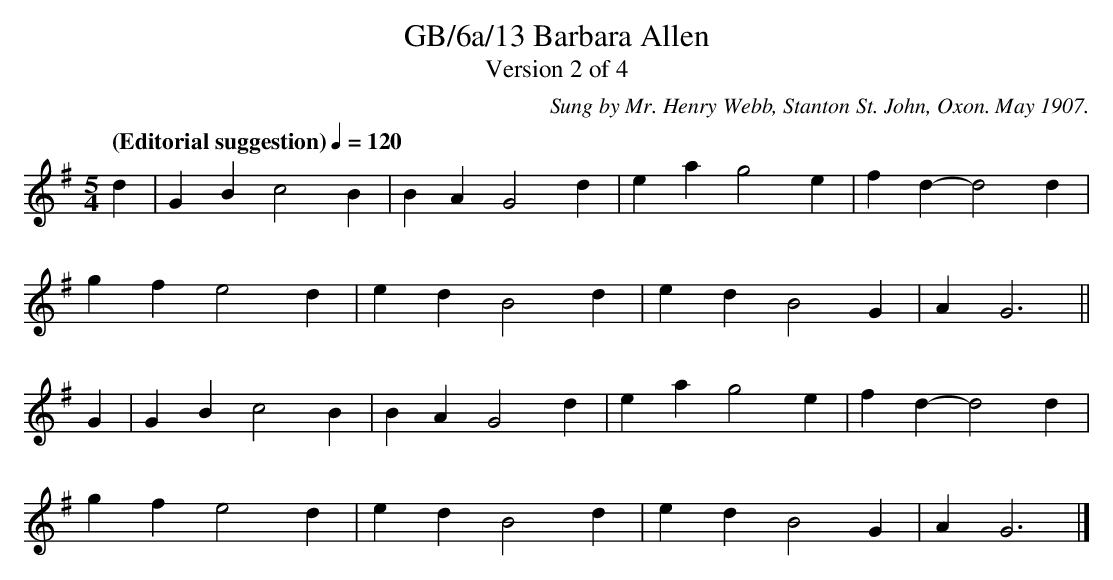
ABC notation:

X:1
T:GB/6a/13 Barbara Allen
T:Version 2 of 4
C:Sung by Mr. Henry Webb, Stanton St. John, Oxon. May 1907.
M:5/4
Q:"(Editorial suggestion)" 1/4=120
L:1/4
K:G
d |G B c2 B |B A G2 d |e a g2 e |f d-d2 d |
g f e2 d |e d B2 d |e d B2 G |A G3 ||
G |G B c2 B |B A G2 d |e a g2 e |f d-d2 d |
g f e2 d |e d B2 d |e d B2 G |A G3 |]
